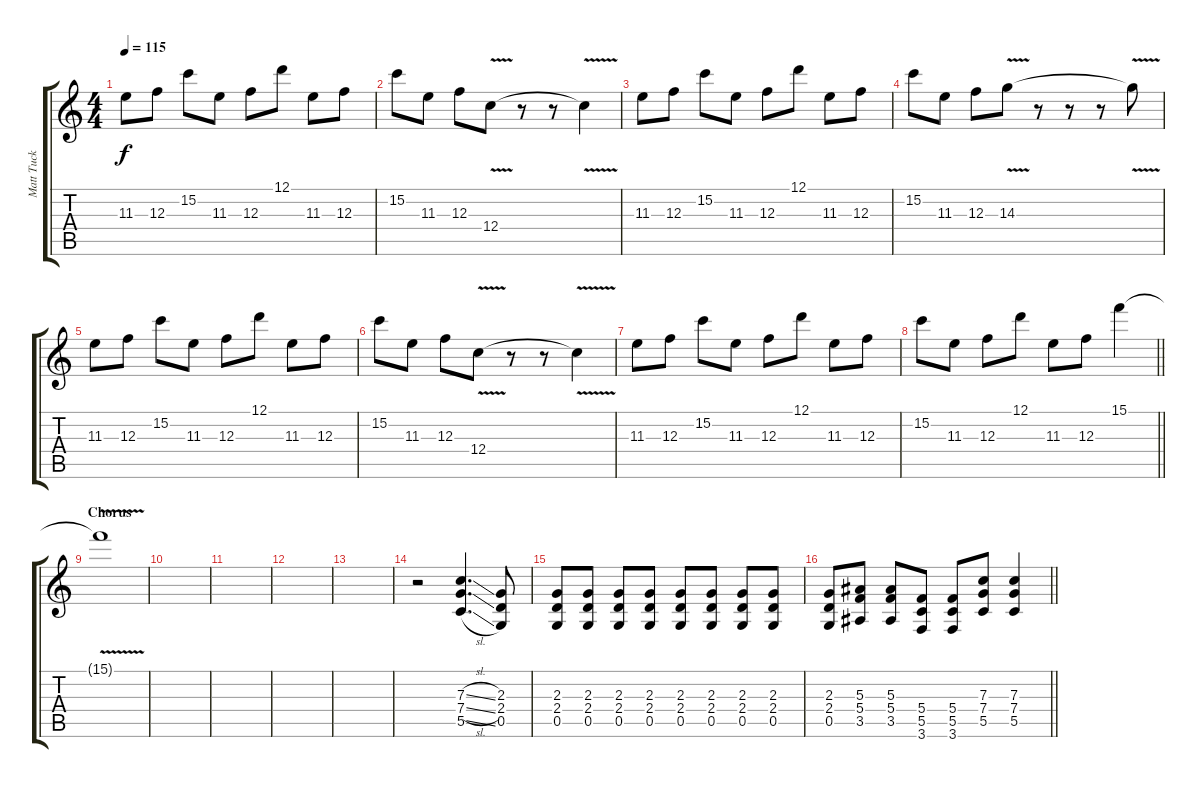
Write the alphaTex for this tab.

\track ("Matt Tuck" "Matt Tuck") {instrument distortionguitar}
\staff {score tabs}
\tuning (D4 A3 F3 C3 G2 D2) {hide}
\ts (4 4)
\tempo 115
\clef g2
\ks c
11.3.8{dy f} 12.3.8 15.2.8 11.3.8 12.3.8 12.1.8 11.3.8 12.3.8 |
15.2.8 11.3.8 12.3.8 12.4{v}.8 r.8 r.8 12.4{t}.4 |
11.3.8 12.3.8 15.2.8 11.3.8 12.3.8 12.1.8 11.3.8 12.3.8 |
15.2.8 11.3.8 12.3.8 14.3{v}.8 r.8 r.8 r.8 14.3{t}.8 |
11.3.8 12.3.8 15.2.8 11.3.8 12.3.8 12.1.8 11.3.8 12.3.8 |
15.2.8 11.3.8 12.3.8 12.4{v}.8 r.8 r.8 12.4{t}.4 |
11.3.8 12.3.8 15.2.8 11.3.8 12.3.8 12.1.8 11.3.8 12.3.8 |
\barLineRight lightlight
15.2.8 11.3.8 12.3.8 12.1.8 11.3.8 12.3.8 15.1.4 |
\section ("" "Chorus")
15.1{v t}.1 |
|
|
|
|
r.2 (7.3{sl} 7.4{sl} 5.5{sl}).4{d} (2.3 2.4 0.5).8 |
(2.3 2.4 0.5).8{volume 13 balance 16} (2.3 2.4 0.5).8 (2.3 2.4 0.5).8 (2.3 2.4 0.5).8 (2.3 2.4 0.5).8 (2.3 2.4 0.5).8 (2.3 2.4 0.5).8 (2.3 2.4 0.5).8 |
\barLineRight lightlight
(2.3 2.4 0.5).8 (5.3 5.4 3.5).8 (5.3 5.4 3.5).8 (5.4 5.5 3.6).8 (5.4 5.5 3.6).8 (7.3 7.4 5.5).8 (7.3 7.4 5.5).4
